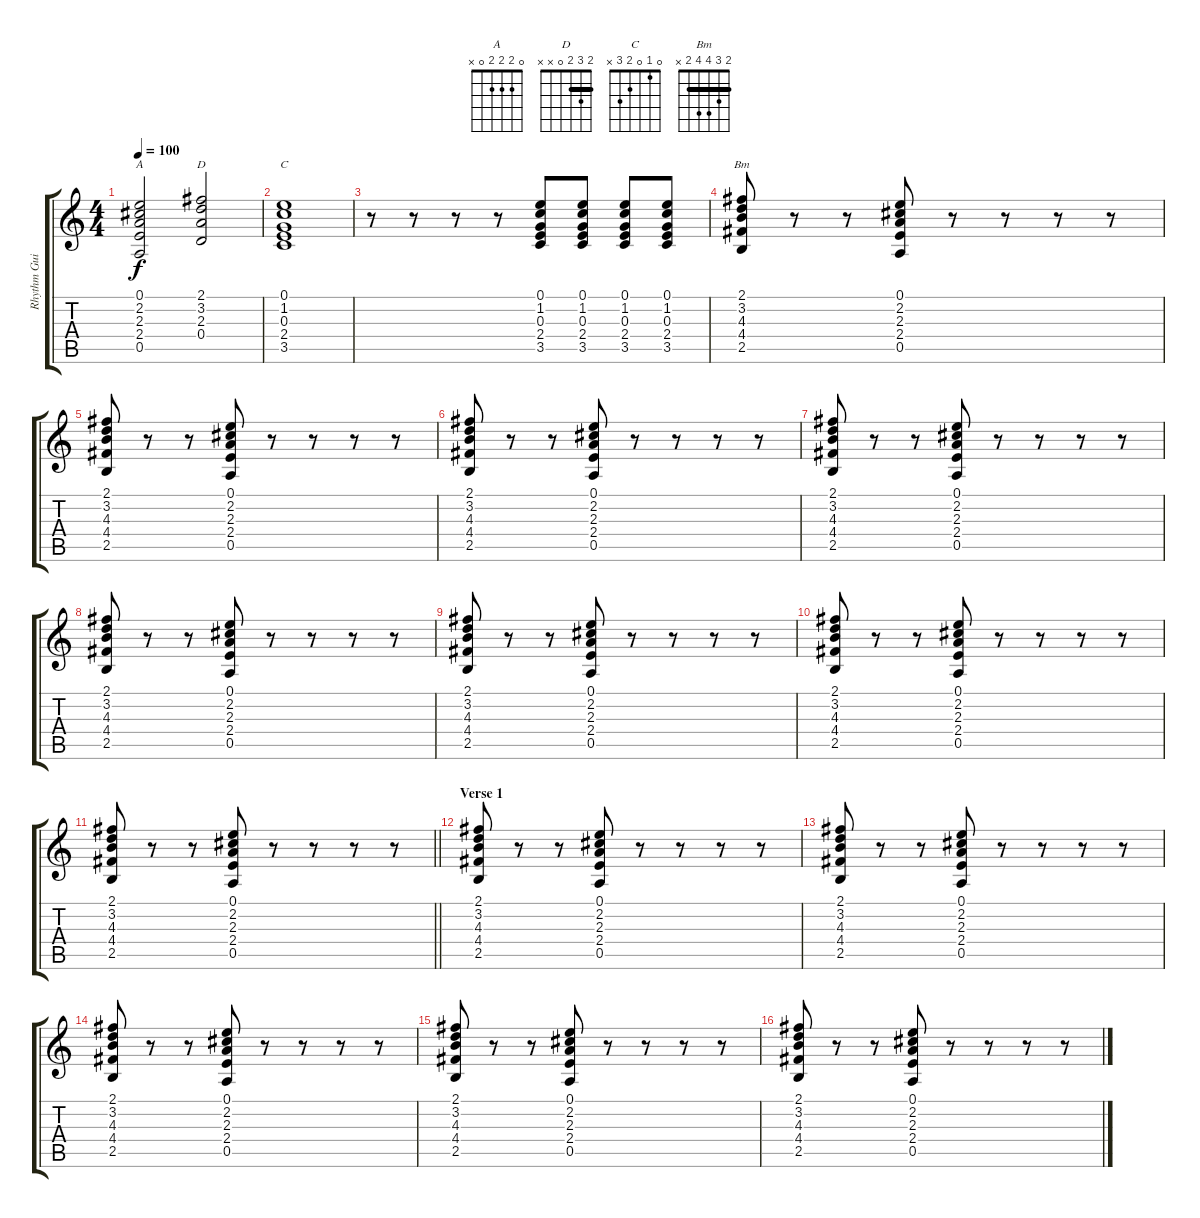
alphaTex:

\track ("Rhythm Guitar" "Rhythm Gui") {instrument electricguitarclean}
\staff {score tabs}
\tuning (E4 B3 G3 D3 A2 E2) {hide}
\chord ("A" 0 2 2 2 0 x)
\chord ("D" 2 3 2 0 x x) {barre 2}
\chord ("C" 0 1 0 2 3 x)
\chord ("Bm" 2 3 4 4 2 x) {barre 2}
\ts (4 4)
\tempo 100
\clef g2
\ks c
(0.1 2.2 2.3 2.4 0.5).2{ch "A" dy f instrument electricguitarclean} (2.1 3.2 2.3 0.4).2{ch "D"} |
(0.1 1.2 0.3 2.4 3.5).1{ch "C"} |
r.8 r.8 r.8 r.8 (0.1 1.2 0.3 2.4 3.5).8 (0.1 1.2 0.3 2.4 3.5).8 (0.1 1.2 0.3 2.4 3.5).8 (0.1 1.2 0.3 2.4 3.5).8 |
(2.1 3.2 4.3 4.4 2.5).8{ch "Bm"} r.8 r.8 (0.1 2.2 2.3 2.4 0.5).8 r.8 r.8 r.8 r.8 |
(2.1 3.2 4.3 4.4 2.5).8 r.8 r.8 (0.1 2.2 2.3 2.4 0.5).8 r.8 r.8 r.8 r.8 |
(2.1 3.2 4.3 4.4 2.5).8 r.8 r.8 (0.1 2.2 2.3 2.4 0.5).8 r.8 r.8 r.8 r.8 |
(2.1 3.2 4.3 4.4 2.5).8 r.8 r.8 (0.1 2.2 2.3 2.4 0.5).8 r.8 r.8 r.8 r.8 |
(2.1 3.2 4.3 4.4 2.5).8 r.8 r.8 (0.1 2.2 2.3 2.4 0.5).8 r.8 r.8 r.8 r.8 |
(2.1 3.2 4.3 4.4 2.5).8 r.8 r.8 (0.1 2.2 2.3 2.4 0.5).8 r.8 r.8 r.8 r.8 |
(2.1 3.2 4.3 4.4 2.5).8 r.8 r.8 (0.1 2.2 2.3 2.4 0.5).8 r.8 r.8 r.8 r.8 |
\barLineRight lightlight
(2.1 3.2 4.3 4.4 2.5).8 r.8 r.8 (0.1 2.2 2.3 2.4 0.5).8 r.8 r.8 r.8 r.8 |
\section ("" "Verse 1")
(2.1 3.2 4.3 4.4 2.5).8 r.8 r.8 (0.1 2.2 2.3 2.4 0.5).8 r.8 r.8 r.8 r.8 |
(2.1 3.2 4.3 4.4 2.5).8 r.8 r.8 (0.1 2.2 2.3 2.4 0.5).8 r.8 r.8 r.8 r.8 |
(2.1 3.2 4.3 4.4 2.5).8 r.8 r.8 (0.1 2.2 2.3 2.4 0.5).8 r.8 r.8 r.8 r.8 |
(2.1 3.2 4.3 4.4 2.5).8 r.8 r.8 (0.1 2.2 2.3 2.4 0.5).8 r.8 r.8 r.8 r.8 |
(2.1 3.2 4.3 4.4 2.5).8 r.8 r.8 (0.1 2.2 2.3 2.4 0.5).8 r.8 r.8 r.8 r.8
